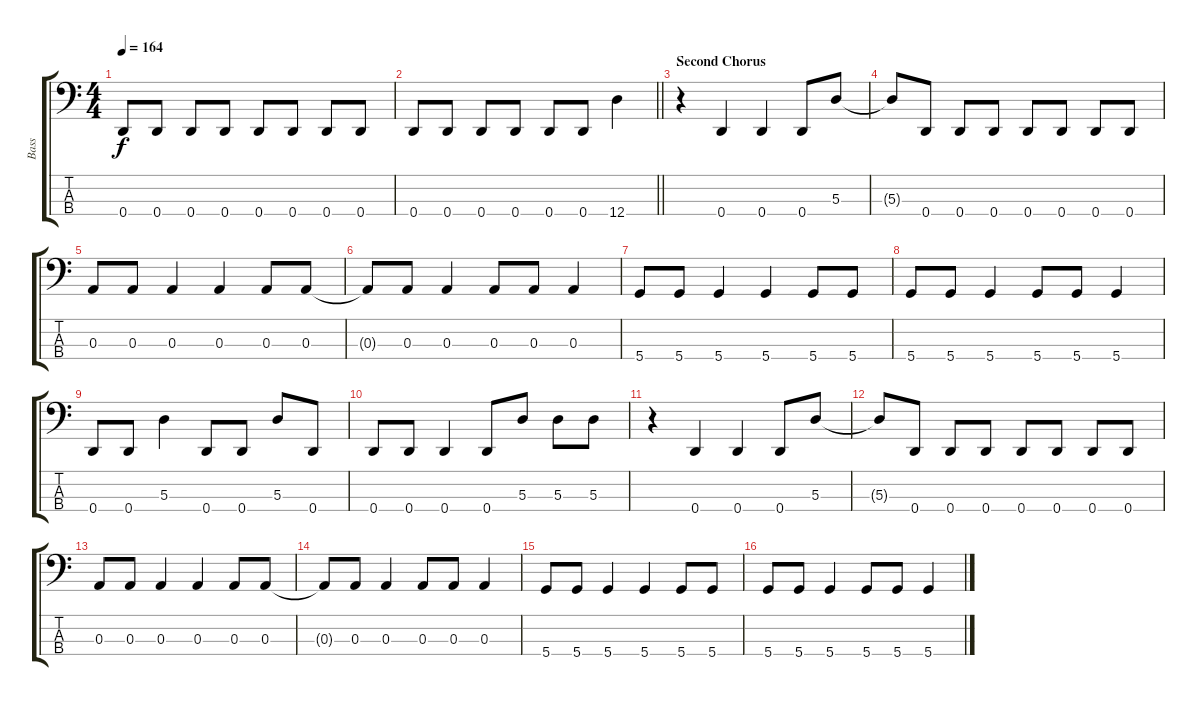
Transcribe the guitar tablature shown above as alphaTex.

\track ("Bass" "Bass") {instrument electricbassfinger}
\staff {score tabs}
\tuning (G2 D2 A1 D1) {hide}
\ts (4 4)
\tempo 164
\clef f4
\ks c
0.4.8{dy f} 0.4.8 0.4.8 0.4.8 0.4.8 0.4.8 0.4.8 0.4.8 |
\barLineRight lightlight
0.4.8 0.4.8 0.4.8 0.4.8 0.4.8 0.4.8 12.4.4 |
\section ("" "Second Chorus")
r.4 0.4.4 0.4.4 0.4.8 5.3.8 |
5.3{t}.8 0.4.8 0.4.8 0.4.8 0.4.8 0.4.8 0.4.8 0.4.8 |
0.3.8 0.3.8 0.3.4 0.3.4 0.3.8 0.3.8 |
0.3{t}.8 0.3.8 0.3.4 0.3.8 0.3.8 0.3.4 |
5.4.8 5.4.8 5.4.4 5.4.4 5.4.8 5.4.8 |
5.4.8 5.4.8 5.4.4 5.4.8 5.4.8 5.4.4 |
0.4.8 0.4.8 5.3.4 0.4.8 0.4.8 5.3.8 0.4.8 |
0.4.8 0.4.8 0.4.4 0.4.8 5.3.8 5.3.8 5.3.8 |
r.4 0.4.4 0.4.4 0.4.8 5.3.8 |
5.3{t}.8 0.4.8 0.4.8 0.4.8 0.4.8 0.4.8 0.4.8 0.4.8 |
0.3.8 0.3.8 0.3.4 0.3.4 0.3.8 0.3.8 |
0.3{t}.8 0.3.8 0.3.4 0.3.8 0.3.8 0.3.4 |
5.4.8 5.4.8 5.4.4 5.4.4 5.4.8 5.4.8 |
5.4.8 5.4.8 5.4.4 5.4.8 5.4.8 5.4.4
